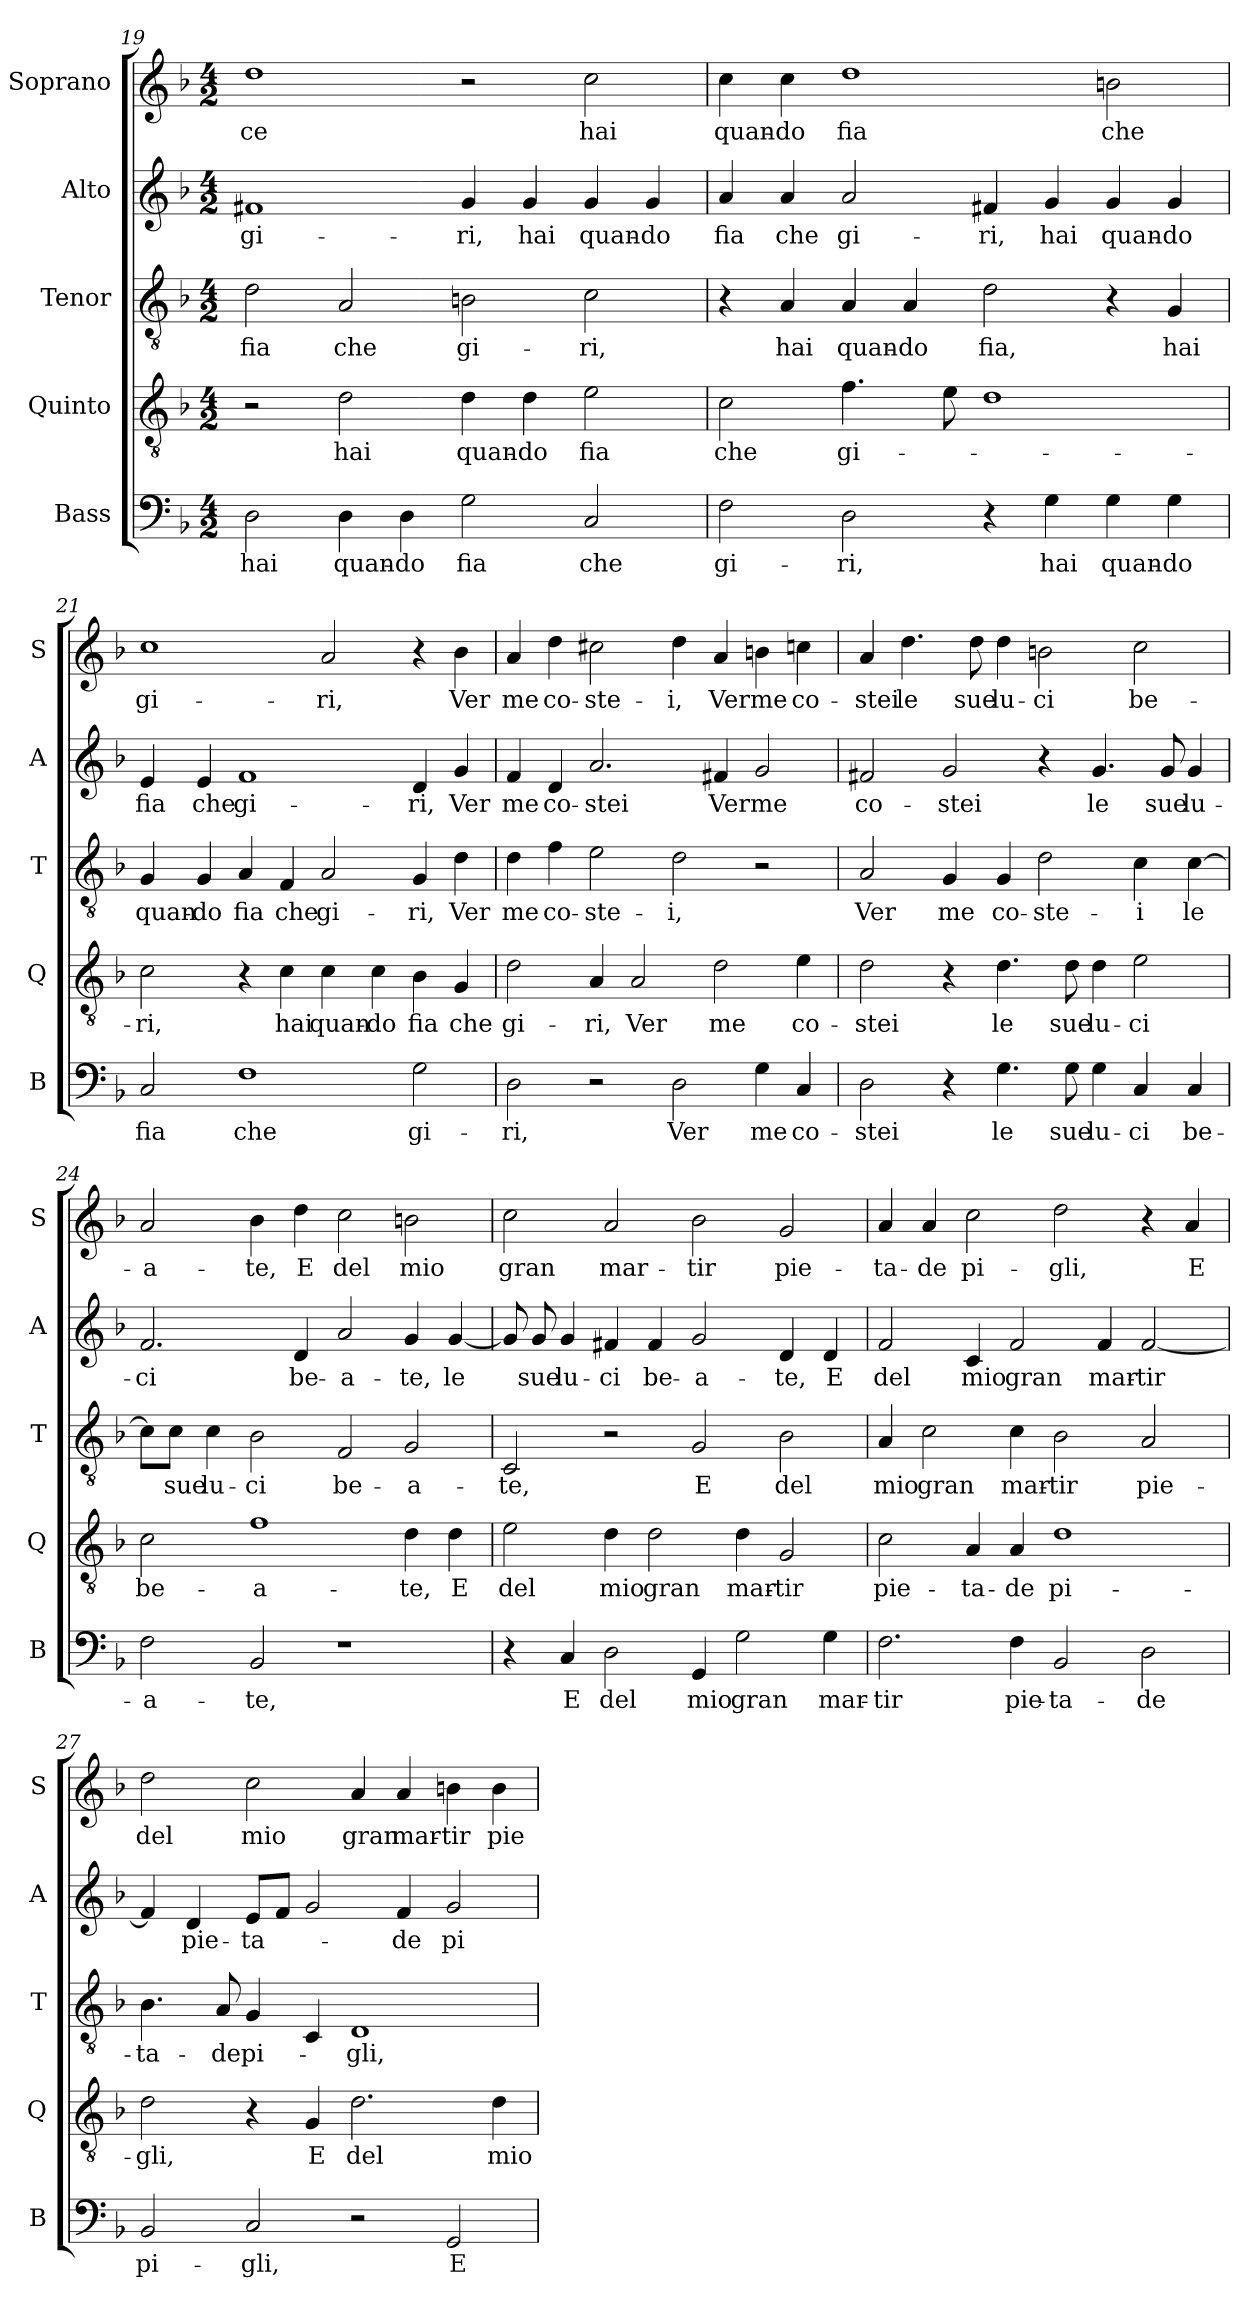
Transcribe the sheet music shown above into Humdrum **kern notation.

**kern	**text	**kern	**text	**kern	**text	**kern	**text	**kern	**text
*part5	*part5	*part4	*part4	*part3	*part3	*part2	*part2	*part1	*part1
*staff5	*staff5	*staff4	*staff4	*staff3	*staff3	*staff2	*staff2	*staff1	*staff1
*I"Bass	*	*I"Quinto	*	*I"Tenor	*	*I"Alto	*	*I"Soprano	*
*I'B	*	*I'Q	*	*I'T	*	*I'A	*	*I'S	*
*clefF4	*	*clefGv2	*	*clefGv2	*	*clefG2	*	*clefG2	*
*k[b-]	*	*k[b-]	*	*k[b-]	*	*k[b-]	*	*k[b-]	*
*F:	*	*F:	*	*F:	*	*F:	*	*F:	*
*M4/2	*	*M4/2	*	*M4/2	*	*M4/2	*	*M4/2	*
=19	=19	=19	=19	=19	=19	=19	=19	=19	=19
!	!LO:LY:b	!	!	!	!LO:LY:b	!	!LO:LY:b	!	!LO:LY:b
2D\	hai	2r	.	2d\	fia	1f#X	gi-	1dd	-ce
!	!LO:LY:b	!	!LO:LY:b	!	!LO:LY:b	!	!	!	!
4D\	quan-	2d\	hai	2A/	che	.	.	.	.
!	!LO:LY:b	!	!	!	!	!	!	!	!
4D\	-do	.	.	.	.	.	.	.	.
!	!LO:LY:b	!	!LO:LY:b	!	!LO:LY:b	!	!LO:LY:b	!	!
2G\	fia	4d\	quan-	2Bn\	gi-	4g/	-ri,	2r	.
!	!	!	!LO:LY:b	!	!	!	!LO:LY:b	!	!
.	.	4d\	-do	.	.	4g/	hai	.	.
!	!LO:LY:b	!	!LO:LY:b	!	!LO:LY:b	!	!LO:LY:b	!	!LO:LY:b
2C/	che	2e\	fia	2c\	-ri,	4g/	quan-	2cc\	hai
!	!	!	!	!	!	!	!LO:LY:b	!	!
.	.	.	.	.	.	4g/	-do	.	.
=20	=20	=20	=20	=20	=20	=20	=20	=20	=20
!	!LO:LY:b	!	!LO:LY:b	!	!	!	!LO:LY:b	!	!LO:LY:b
2F\	gi-	2c\	che	4r	.	4a/	fia	4cc\	quan-
!	!	!	!	!	!LO:LY:b	!	!LO:LY:b	!	!LO:LY:b
.	.	.	.	4A/	hai	4a/	che	4cc\	-do
!	!LO:LY:b	!	!LO:LY:b	!	!LO:LY:b	!	!LO:LY:b	!	!LO:LY:b
2D\	-ri,	4.f\	gi-	4A/	quan-	2a/	gi-	1dd	fia
!	!	!	!	!	!LO:LY:b	!	!	!	!
.	.	.	.	4A/	-do	.	.	.	.
.	.	8e\	.	.	.	.	.	.	.
!	!	!	!	!	!LO:LY:b	!	!LO:LY:b	!	!
4r	.	1d	.	2d\	fia,	4f#X/	-ri,	.	.
!	!LO:LY:b	!	!	!	!	!	!LO:LY:b	!	!
4G\	hai	.	.	.	.	4g/	hai	.	.
!	!LO:LY:b	!	!	!	!	!	!LO:LY:b	!	!LO:LY:b
4G\	quan-	.	.	4r	.	4g/	quan-	2bn\	che
!	!LO:LY:b	!	!	!	!LO:LY:b	!	!LO:LY:b	!	!
4G\	-do	.	.	4G/	hai	4g/	-do	.	.
!!LO:LB:g=z
=21	=21	=21	=21	=21	=21	=21	=21	=21	=21
!	!LO:LY:b	!	!LO:LY:b	!	!LO:LY:b	!	!LO:LY:b	!	!LO:LY:b
2C/	fia	2c\	-ri,	4G/	quan-	4e/	fia	1cc	gi-
!	!	!	!	!	!LO:LY:b	!	!LO:LY:b	!	!
.	.	.	.	4G/	-do	4e/	che	.	.
!	!LO:LY:b	!	!	!	!LO:LY:b	!	!LO:LY:b	!	!
1F	che	4r	.	4A/	fia	1f	gi-	.	.
!	!	!	!LO:LY:b	!	!LO:LY:b	!	!	!	!
.	.	4c\	hai	4F/	che	.	.	.	.
!	!	!	!LO:LY:b	!	!LO:LY:b	!	!	!	!LO:LY:b
.	.	4c\	quan-	2A/	gi-	.	.	2a/	-ri,
!	!	!	!LO:LY:b	!	!	!	!	!	!
.	.	4c\	-do	.	.	.	.	.	.
!	!LO:LY:b	!	!LO:LY:b	!	!LO:LY:b	!	!LO:LY:b	!	!
2G\	gi-	4B-\	fia	4G/	-ri,	4d/	-ri,	4r	.
!	!	!	!LO:LY:b	!	!LO:LY:b	!	!LO:LY:b	!	!LO:LY:b
.	.	4G/	che	4d\	Ver	4g/	Ver	4b-\	Ver
=22	=22	=22	=22	=22	=22	=22	=22	=22	=22
!	!LO:LY:b	!	!LO:LY:b	!	!LO:LY:b	!	!LO:LY:b	!	!LO:LY:b
2D\	-ri,	2d\	gi-	4d\	me	4f/	me	4a/	me
!	!	!	!	!	!LO:LY:b	!	!LO:LY:b	!	!LO:LY:b
.	.	.	.	4f\	co-	4d/	co-	4dd\	co-
!	!	!	!LO:LY:b	!	!LO:LY:b	!	!LO:LY:b	!	!LO:LY:b
2r	.	4A/	-ri,	2e\	-ste-	2.a/	-stei	2cc#X\	-ste-
!	!	!	!LO:LY:b	!	!	!	!	!	!
.	.	2A/	Ver	.	.	.	.	.	.
!	!LO:LY:b	!	!	!	!LO:LY:b	!	!	!	!LO:LY:b
2D\	Ver	.	.	2d\	-i,	.	.	4dd\	-i,
!	!	!	!LO:LY:b	!	!	!	!LO:LY:b	!	!LO:LY:b
.	.	2d\	me	.	.	4f#X/	Ver	4a/	Ver
!	!LO:LY:b	!	!	!	!	!	!LO:LY:b	!	!LO:LY:b
4G\	me	.	.	2r	.	2g/	me	4bn\	me
!	!LO:LY:b	!	!LO:LY:b	!	!	!	!	!	!LO:LY:b
4C/	co-	4e\	co-	.	.	.	.	4ccn\	co-
=23	=23	=23	=23	=23	=23	=23	=23	=23	=23
!	!LO:LY:b	!	!LO:LY:b	!	!LO:LY:b	!	!LO:LY:b	!	!LO:LY:b
2D\	-stei	2d\	-stei	2A/	Ver	2f#X/	co-	4a/	-stei
!	!	!	!	!	!	!	!	!	!LO:LY:b
.	.	.	.	.	.	.	.	4.dd\	le
!	!	!	!	!	!LO:LY:b	!	!LO:LY:b	!	!
4r	.	4r	.	4G/	me	2g/	-stei	.	.
!	!	!	!	!	!	!	!	!	!LO:LY:b
.	.	.	.	.	.	.	.	8dd\	sue
!	!LO:LY:b	!	!LO:LY:b	!	!LO:LY:b	!	!	!	!LO:LY:b
4.G\	le	4.d\	le	4G/	co-	.	.	4dd\	lu-
!	!	!	!	!	!LO:LY:b	!	!	!	!LO:LY:b
.	.	.	.	2d\	-ste-	4r	.	2bn\	-ci
!	!LO:LY:b	!	!LO:LY:b	!	!	!	!	!	!
8G\	sue	8d\	sue	.	.	.	.	.	.
!	!LO:LY:b	!	!LO:LY:b	!	!	!	!LO:LY:b	!	!
4G\	lu-	4d\	lu-	.	.	4.g/	le	.	.
!	!LO:LY:b	!	!LO:LY:b	!	!LO:LY:b	!	!	!	!LO:LY:b
4C/	-ci	2e\	-ci	4c\	-i	.	.	2cc\	be-
!	!	!	!	!	!	!	!LO:LY:b	!	!
.	.	.	.	.	.	8g/	sue	.	.
!	!LO:LY:b	!	!	!	!LO:LY:b	!	!LO:LY:b	!	!
4C/	be-	.	.	[4c\	le	4g/	lu-	.	.
!!LO:LB:g=z
=24	=24	=24	=24	=24	=24	=24	=24	=24	=24
!	!LO:LY:b	!	!LO:LY:b	!	!	!	!LO:LY:b	!	!LO:LY:b
2F\	-a-	2c\	be-	8c\L]	.	2.f/	-ci	2a/	-a-
!	!	!	!	!	!LO:LY:b	!	!	!	!
.	.	.	.	8c\J	sue	.	.	.	.
!	!	!	!	!	!LO:LY:b	!	!	!	!
.	.	.	.	4c\	lu-	.	.	.	.
!	!LO:LY:b	!	!LO:LY:b	!	!LO:LY:b	!	!	!	!LO:LY:b
2BB-/	-te,	1f	-a-	2B-\	-ci	.	.	4b-\	-te,
!	!	!	!	!	!	!	!LO:LY:b	!	!LO:LY:b
.	.	.	.	.	.	4d/	be-	4dd\	E
!	!	!	!	!	!LO:LY:b	!	!LO:LY:b	!	!LO:LY:b
1r	.	.	.	2F/	be-	2a/	-a-	2cc\	del
!	!	!	!LO:LY:b	!	!LO:LY:b	!	!LO:LY:b	!	!LO:LY:b
.	.	4d\	-te,	2G/	-a-	4g/	-te,	2bn\	mio
!	!	!	!LO:LY:b	!	!	!	!LO:LY:b	!	!
.	.	4d\	E	.	.	[4g/	le	.	.
=25	=25	=25	=25	=25	=25	=25	=25	=25	=25
!	!	!	!LO:LY:b	!	!LO:LY:b	!	!	!	!LO:LY:b
4r	.	2e\	del	2C/	-te,	8g/]	.	2cc\	gran
!	!	!	!	!	!	!	!LO:LY:b	!	!
.	.	.	.	.	.	8g/	sue	.	.
!	!LO:LY:b	!	!	!	!	!	!LO:LY:b	!	!
4C/	E	.	.	.	.	4g/	lu-	.	.
!	!LO:LY:b	!	!LO:LY:b	!	!	!	!LO:LY:b	!	!LO:LY:b
2D\	del	4d\	mio	2r	.	4f#X/	-ci	2a/	mar-
!	!	!	!LO:LY:b	!	!	!	!LO:LY:b	!	!
.	.	2d\	gran	.	.	4f#/	be-	.	.
!	!LO:LY:b	!	!	!	!LO:LY:b	!	!LO:LY:b	!	!LO:LY:b
4GG/	mio	.	.	2G/	E	2g/	-a-	2b-\	-tir
!	!LO:LY:b	!	!LO:LY:b	!	!	!	!	!	!
2G\	gran	4d\	mar-	.	.	.	.	.	.
!	!	!	!LO:LY:b	!	!LO:LY:b	!	!LO:LY:b	!	!LO:LY:b
.	.	2G/	-tir	2B-\	del	4d/	-te,	2g/	pie-
!	!LO:LY:b	!	!	!	!	!	!LO:LY:b	!	!
4G\	mar-	.	.	.	.	4d/	E	.	.
=26	=26	=26	=26	=26	=26	=26	=26	=26	=26
!	!LO:LY:b	!	!LO:LY:b	!	!LO:LY:b	!	!LO:LY:b	!	!LO:LY:b
2.F\	-tir	2c\	pie-	4A/	mio	2f/	del	4a/	-ta-
!	!	!	!	!	!LO:LY:b	!	!	!	!LO:LY:b
.	.	.	.	2c\	gran	.	.	4a/	-de
!	!	!	!LO:LY:b	!	!	!	!LO:LY:b	!	!LO:LY:b
.	.	4A/	-ta-	.	.	4c/	mio	2cc\	pi-
!	!LO:LY:b	!	!LO:LY:b	!	!LO:LY:b	!	!LO:LY:b	!	!
4F\	pie-	4A/	-de	4c\	mar-	2f/	gran	.	.
!	!LO:LY:b	!	!LO:LY:b	!	!LO:LY:b	!	!	!	!LO:LY:b
2BB-/	-ta-	1d	pi-	2B-\	-tir	.	.	2dd\	-gli,
!	!	!	!	!	!	!	!LO:LY:b	!	!
.	.	.	.	.	.	4f/	mar-	.	.
!	!LO:LY:b	!	!	!	!LO:LY:b	!	!LO:LY:b	!	!
2D\	-de	.	.	2A/	pie-	[2f/	-tir	4r	.
!	!	!	!	!	!	!	!	!	!LO:LY:b
.	.	.	.	.	.	.	.	4a/	E
!!LO:PB:g=z
=27	=27	=27	=27	=27	=27	=27	=27	=27	=27
!	!LO:LY:b	!	!LO:LY:b	!	!LO:LY:b	!	!	!	!LO:LY:b
2BB-/	pi-	2d\	-gli,	4.B-\	-ta-	4f/]	.	2dd\	del
!	!	!	!	!	!	!	!LO:LY:b	!	!
.	.	.	.	.	.	4d/	pie-	.	.
!	!	!	!	!	!LO:LY:b	!	!	!	!
.	.	.	.	8A/	-de	.	.	.	.
!	!LO:LY:b	!	!	!	!LO:LY:b	!	!LO:LY:b	!	!LO:LY:b
2C/	-gli,	4r	.	4G/	pi-	8e/L	-ta-	2cc\	mio
.	.	.	.	.	.	8f/J	.	.	.
!	!	!	!LO:LY:b	!	!	!	!	!	!
.	.	4G/	E	4C/	.	2g/	.	.	.
!	!	!	!LO:LY:b	!	!LO:LY:b	!	!	!	!LO:LY:b
2r	.	2.d\	del	1D	-gli,	.	.	4a/	gran
!	!	!	!	!	!	!	!LO:LY:b	!	!LO:LY:b
.	.	.	.	.	.	4f/	-de	4a/	mar-
!	!LO:LY:b	!	!	!	!	!	!LO:LY:b	!	!LO:LY:b
2GG/	E	.	.	.	.	2g/	pi-	4bn\	-tir
!	!	!	!LO:LY:b	!	!	!	!	!	!LO:LY:b
.	.	4d\	mio	.	.	.	.	4b\	pie-
=	=	=	=	=	=	=	=	=	=
*-	*-	*-	*-	*-	*-	*-	*-	*-	*-
